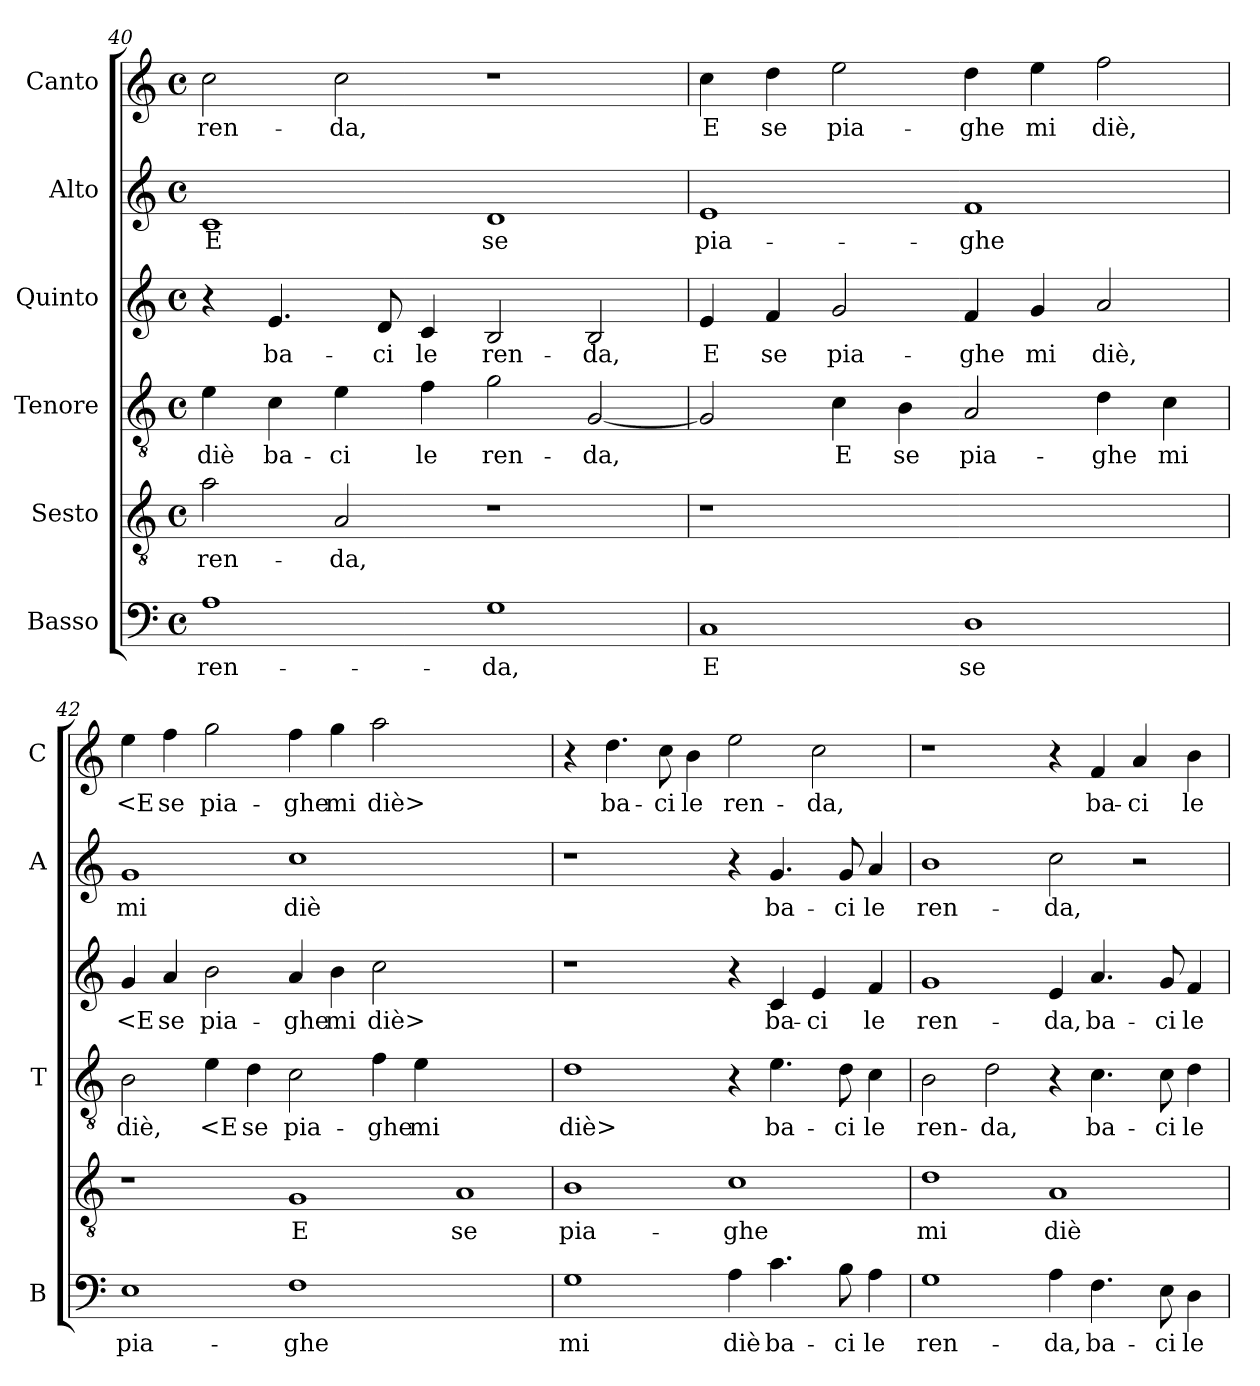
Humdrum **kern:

**kern	**text	**kern	**text	**kern	**text	**kern	**text	**kern	**text	**kern	**text
*part6	*part6	*part5	*part5	*part4	*part4	*part3	*part3	*part2	*part2	*part1	*part1
*staff6	*staff6	*staff5	*staff5	*staff4	*staff4	*staff3	*staff3	*staff2	*staff2	*staff1	*staff1
*I"Basso	*	*I"Sesto	*	*I"Tenore	*	*I"Quinto	*	*I"Alto	*	*I"Canto	*
*I'B	*	*	*	*I'T	*	*	*	*I'A	*	*I'C	*
*clefF4	*	*clefGv2	*	*clefGv2	*	*clefG2	*	*clefG2	*	*clefG2	*
*k[]	*	*k[]	*	*k[]	*	*k[]	*	*k[]	*	*k[]	*
*C:	*	*C:	*	*C:	*	*C:	*	*C:	*	*C:	*
*M4/4	*	*M4/4	*	*M4/4	*	*M4/4	*	*M4/4	*	*M4/4	*
*met(c)	*	*met(c)	*	*met(c)	*	*met(c)	*	*met(c)	*	*met(c)	*
=40	=40	=40	=40	=40	=40	=40	=40	=40	=40	=40	=40
1A	ren-	2a	ren-	4e	diè	4r	.	1c	E	2cc	ren-
.	.	.	.	4c	ba-	4.e	ba-	.	.	.	.
.	.	2A	-da,	4e	-ci	.	.	.	.	2cc	-da,
.	.	.	.	.	.	8d	-ci	.	.	.	.
.	.	.	.	4f	le	4c	le	.	.	.	.
1G	-da,	1r	.	2g	ren-	2B	ren-	1d	se	1r	.
.	.	.	.	[2G	-da,	2B	-da,	.	.	.	.
=41	=41	=41	=41	=41	=41	=41	=41	=41	=41	=41	=41
1C	E	1r	.	2G]	.	4e	E	1e	pia-	4cc	E
.	.	.	.	.	.	4f	se	.	.	4dd	se
.	.	.	.	4c	E	2g	pia-	.	.	2ee	pia-
.	.	.	.	4B	se	.	.	.	.	.	.
1D	se	1ryy	.	2A	pia-	4f	-ghe	1f	-ghe	4dd	-ghe
.	.	.	.	.	.	4g	mi	.	.	4ee	mi
.	.	.	.	4d	-ghe	2a	diè,	.	.	2ff	diè,
.	.	.	.	4c	mi	.	.	.	.	.	.
=42	=42	=42	=42	=42	=42	=42	=42	=42	=42	=42	=42
1E	pia-	1r	.	2B	diè,	4g	<E	1g	mi	4ee	<E
.	.	.	.	.	.	4a	se	.	.	4ff	se
.	.	.	.	4e	<E	2b	pia-	.	.	2gg	pia-
.	.	.	.	4d	se	.	.	.	.	.	.
1F	-ghe	1G	E	2c	pia-	4a	-ghe	1cc	diè	4ff	-ghe
.	.	.	.	.	.	4b	mi	.	.	4gg	mi
.	.	.	.	4f	-ghe	2cc	diè>	.	.	2aa	diè>
.	.	.	.	4e	mi	.	.	.	.	.	.
1ryy	.	1A	se	1ryy	.	1ryy	.	1ryy	.	1ryy	.
=43	=43	=43	=43	=43	=43	=43	=43	=43	=43	=43	=43
1G	mi	1B	pia-	1d	diè>	1r	.	1r	.	4r	.
.	.	.	.	.	.	.	.	.	.	4.dd	ba-
.	.	.	.	.	.	.	.	.	.	8cc	-ci
.	.	.	.	.	.	.	.	.	.	4b	le
4A	diè	1c	-ghe	4r	.	4r	.	4r	.	2ee	ren-
4.c	ba-	.	.	4.e	ba-	4c	ba-	4.g	ba-	.	.
.	.	.	.	.	.	4e	-ci	.	.	2cc	-da,
8B	-ci	.	.	8d	-ci	.	.	8g	-ci	.	.
4A	le	.	.	4c	le	4f	le	4a	le	.	.
=44	=44	=44	=44	=44	=44	=44	=44	=44	=44	=44	=44
1G	ren-	1d	mi	2B	ren-	1g	ren-	1b	ren-	1r	.
.	.	.	.	2d	-da,	.	.	.	.	.	.
4A	-da,	1A	diè	4r	.	4e	-da,	2cc	-da,	4r	.
4.F	ba-	.	.	4.c	ba-	4.a	ba-	.	.	4f	ba-
.	.	.	.	.	.	.	.	2r	.	4a	-ci
8E	-ci	.	.	8c	-ci	8g	-ci	.	.	.	.
4D	le	.	.	4d	le	4f	le	.	.	4b	le
=	=	=	=	=	=	=	=	=	=	=	=
*-	*-	*-	*-	*-	*-	*-	*-	*-	*-	*-	*-
